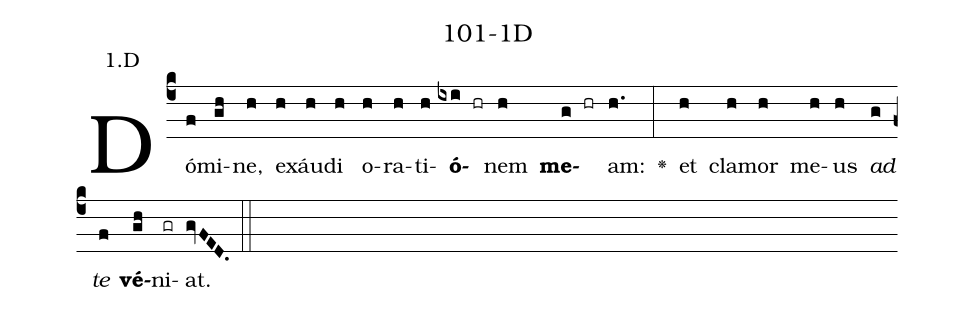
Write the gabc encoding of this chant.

name: 101-1D;
annotation: 1.D;
%%
(c4)Dó(f)mi(gh)ne,(h) ex(h)áu(h)di(h) o(h)ra(h)ti(h)<b>ó</b>(ixi hr)nem(h) <b>me</b>(g hr)am:(h.) <v>\greheightstar</v>(:) et(h) cla(h)mor(h) me(h)us(h) <i>ad</i>(g) <i>te</i>(f) <b>vé</b>(gh)ni(gr)at.(gvFED.) (::)


%E(h) u(h) o(g) u(f) a(gh) e.(gvFED.) (::)
